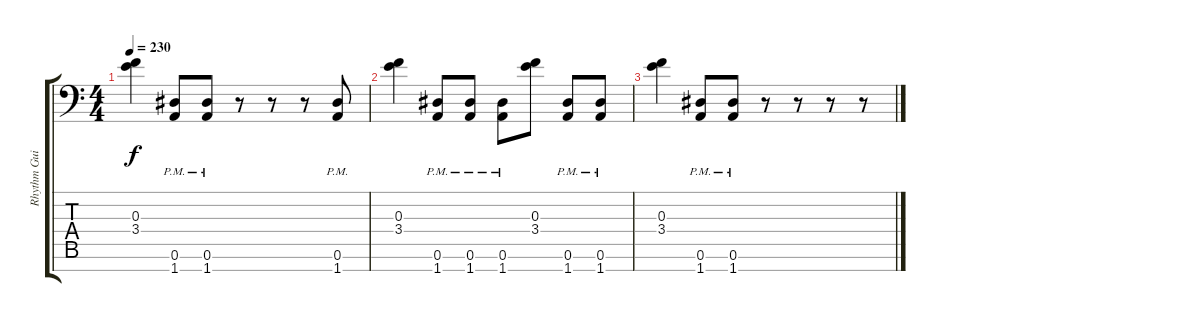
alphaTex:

\track ("Rhythm Guitar 1" "Rhythm Gui") {instrument distortionguitar}
\staff {score tabs}
\tuning (Eb4 Bb3 F3 Db3 Ab2 Eb2 Ab1) {hide}
\ts (4 4)
\tempo 230
\clef f4
\ks c
(0.3 3.4).4{dy f} (0.6{pm} 1.7{pm}).8 (0.6{pm} 1.7{pm}).8 r.8 r.8 r.8 (0.6{pm} 1.7{pm}).8 |
(0.3 3.4).4 (0.6{pm} 1.7{pm}).8 (0.6{pm} 1.7{pm}).8 (0.6{pm} 1.7{pm}).8 (0.3 3.4).8 (0.6 1.7{pm}).8 (0.6{pm} 1.7{pm}).8 |
(0.3 3.4).4 (0.6{pm} 1.7{pm}).8 (0.6{pm} 1.7{pm}).8 r.8 r.8 r.8 r.8
